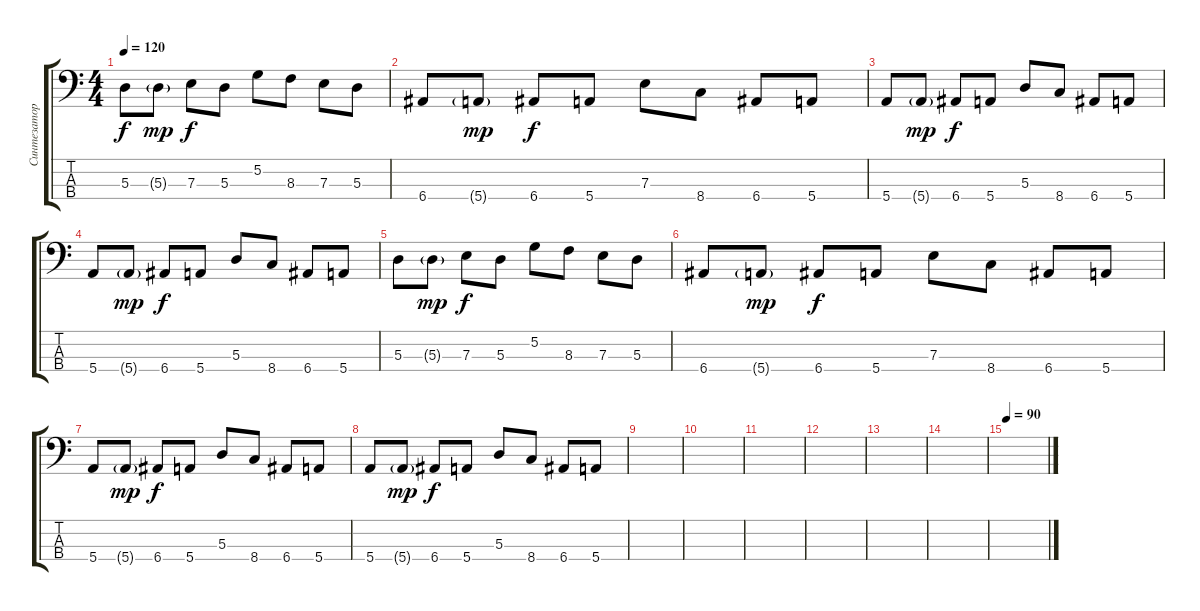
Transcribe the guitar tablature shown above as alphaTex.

\track ("Синтезатор" "Синтезатор") {instrument synthbass1}
\staff {score tabs}
\tuning (G2 D2 A1 E1) {hide}
\ts (4 4)
\tempo 120
\clef f4
\ks c
5.3.8{dy f instrument synthbass2} 5.3{g}.8{dy mp} 7.3.8{dy f volume 13 instrument fretlessbass} 5.3.8 5.2.8 8.3.8{instrument electricbassfinger} 7.3.8 5.3.8{instrument synthbass1} |
6.4.8{volume 13 instrument synthbass2} 5.4{g}.8{dy mp} 6.4.8{dy f instrument fretlessbass} 5.4.8 7.3.8 8.4.8{instrument electricbasspick} 6.4.8 5.4.8{volume 13 instrument electricbassfinger} |
5.4.8{volume 13 instrument synthbass2} 5.4{g}.8{dy mp} 6.4.8{dy f instrument fretlessbass} 5.4.8 5.3.8 8.4.8{instrument electricbasspick} 6.4.8 5.4.8{volume 13 instrument electricbassfinger} |
5.4.8{volume 13 instrument synthbass2} 5.4{g}.8{dy mp} 6.4.8{dy f instrument synthbass1} 5.4.8 5.3.8 8.4.8 6.4.8 5.4.8 |
5.3.8{instrument synthbass2} 5.3{g}.8{dy mp} 7.3.8{dy f volume 13 instrument fretlessbass} 5.3.8 5.2.8 8.3.8{instrument electricbassfinger} 7.3.8 5.3.8{instrument synthbass1} |
6.4.8{volume 13 instrument synthbass2} 5.4{g}.8{dy mp} 6.4.8{dy f instrument fretlessbass} 5.4.8 7.3.8 8.4.8{instrument electricbasspick} 6.4.8 5.4.8{volume 13 instrument electricbassfinger} |
5.4.8{volume 13 instrument synthbass2} 5.4{g}.8{dy mp} 6.4.8{dy f instrument fretlessbass} 5.4.8 5.3.8 8.4.8{instrument electricbasspick} 6.4.8 5.4.8{volume 13 instrument electricbassfinger} |
5.4.8{volume 13 instrument synthbass2} 5.4{g}.8{dy mp} 6.4.8{dy f instrument synthbass1} 5.4.8 5.3.8 8.4.8 6.4.8 5.4.8 |
|
|
|
|
|
|
\tempo 90
